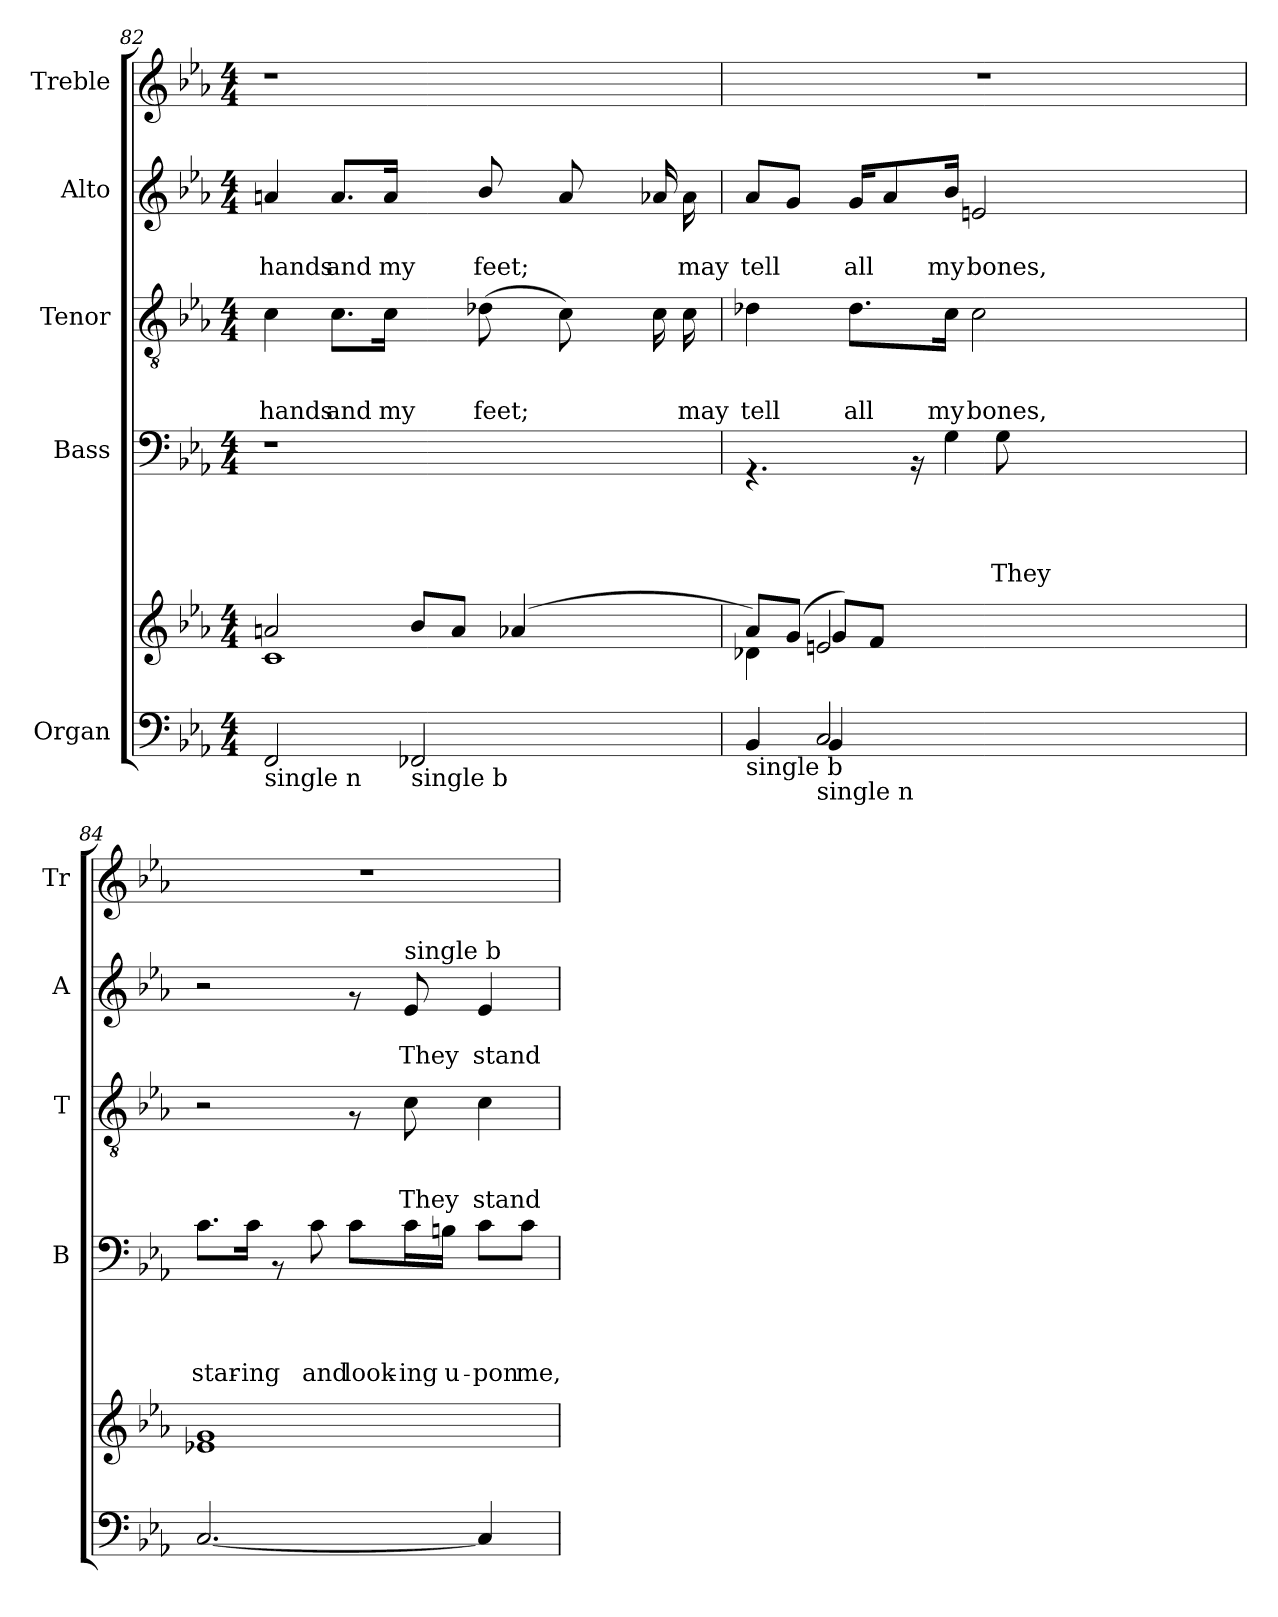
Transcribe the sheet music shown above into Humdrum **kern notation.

**kern	**kern	**kern	**text	**text	**text	**text	**kern	**text	**text	**text	**kern	**text	**text	**kern
*part5	*part5	*part4	*part4	*part4	*part4	*part4	*part3	*part3	*part3	*part3	*part2	*part2	*part2	*part1
*staff6	*staff5	*staff4	*staff4	*staff4	*staff4	*staff4	*staff3	*staff3	*staff3	*staff3	*staff2	*staff2	*staff2	*staff1
*I"Organ	*	*I"Bass	*	*	*	*	*I"Tenor	*	*	*	*I"Alto	*	*	*I"Treble
*	*	*I'B	*	*	*	*	*I'T	*	*	*	*I'A	*	*	*I'Tr
*clefF4	*clefG2	*clefF4	*	*	*	*	*clefGv2	*	*	*	*clefG2	*	*	*clefG2
*k[b-e-a-]	*k[b-e-a-]	*k[b-e-a-]	*	*	*	*	*k[b-e-a-]	*	*	*	*k[b-e-a-]	*	*	*k[b-e-a-]
*E-:	*E-:	*E-:	*	*	*	*	*E-:	*	*	*	*E-:	*	*	*E-:
*M4/4	*M4/4	*M4/4	*	*	*	*	*M4/4	*	*	*	*M4/4	*	*	*M4/4
=82	=82	=82	=82	=82	=82	=82	=82	=82	=82	=82	=82	=82	=82	=82
*	*^	*	*	*	*	*	*	*	*	*	*	*	*	*
!LO:TX:b:t=single n	!	!	!	!	!	!	!	!	!	!	!	!	!	!	!
!	!	!	!	!	!	!	!	!	!	!	!LO:LY:b	!	!	!LO:LY:b	!
*	*	*	*	*	*	*	*	*^	*	*	*	*^	*	*	*
2FF/	2an/	1c	1r	.	.	.	.	4c\	1ryy	.	.	hands	4an/	1ryy	.	hands	1r
!	!	!	!	!	!	!	!	!	!	!	!	!LO:LY:b	!	!	!	!LO:LY:b	!
.	.	.	.	.	.	.	.	8.c\L	.	.	.	and	8.a/L	.	.	and	.
!	!	!	!	!	!	!	!	!	!	!	!	!LO:LY:b	!	!	!	!LO:LY:b	!
.	.	.	.	.	.	.	.	16c\Jk	.	.	.	my	16a/Jk	.	.	my	.
!LO:TX:b:t=single b	!	!	!	!	!	!	!	!	!	!	!	!	!	!	!	!	!
2FF-/	8b-/L	.	.	.	.	.	.	8ryy	.	.	.	.	8ryy	.	.	.	.
.	8a/J	.	.	.	.	.	.	32ryy	.	.	.	.	32ryy	.	.	.	.
.	.	.	.	.	.	.	.	128ryy	.	.	.	.	128ryy	.	.	.	.
.	.	.	.	.	.	.	.	512ryy	.	.	.	.	512ryy	.	.	.	.
!	!	!	!	!	!	!	!	!	!	!	!	!LO:LY:b	!	!	!	!LO:LY:b	!
.	.	.	.	.	.	.	.	(>8d-X\	.	.	.	feet;	8b-/	.	.	feet;	.
.	(>4a-X/	.	.	.	.	.	.	.	.	.	.	.	.	.	.	.	.
.	.	.	.	.	.	.	.	32ryy	.	.	.	.	32ryy	.	.	.	.
.	.	.	.	.	.	.	.	128ryy	.	.	.	.	128ryy	.	.	.	.
.	.	.	.	.	.	.	.	512ryy	.	.	.	.	512ryy	.	.	.	.
.	.	.	.	.	.	.	.	8c\)	.	.	.	.	8a/	.	.	.	.
.	.	.	.	.	.	.	.	16ryy	.	.	.	.	16ryy	.	.	.	.
8ryy	8ryy	8ryy	8ryy	.	.	.	.	.	16ryy	.	.	.	.	16ryy	.	.	8ryy
.	.	.	.	.	.	.	.	64ryy	.	.	.	.	64ryy	.	.	.	.
.	.	.	.	.	.	.	.	256.ryy	.	.	.	.	256.ryy	.	.	.	.
.	.	.	.	.	.	.	.	16c\	.	.	.	.	16a-X/	.	.	.	.
!	!	!	!	!	!	!	!	!	!	!	!	!LO:LY:b	!	!	!	!LO:LY:b	!
.	.	.	.	.	.	.	.	.	16c\	.	.	may	.	16a-\	.	may	.
.	.	.	.	.	.	.	.	64ryy	.	.	.	.	64ryy	.	.	.	.
.	.	.	.	.	.	.	.	256.ryy	.	.	.	.	256.ryy	.	.	.	.
*	*	*	*	*	*	*	*	*v	*v	*	*	*	*	*	*	*	*
*	*	*	*	*	*	*	*	*	*	*	*	*v	*v	*	*	*
=83	=83	=83	=83	=83	=83	=83	=83	=83	=83	=83	=83	=83	=83	=83	=83
*^	*^	*	*^	*	*	*	*	*	*	*	*	*	*	*	*
*	*^	*	*	*^	*	*	*	*	*	*	*	*	*	*	*	*	*	*
!LO:TX:b:t=single b	!	!	!	!	!	!	!	!	!	!	!	!	!	!	!	!	!	!	!	!
!	!	!	!	!	!	!	!	!	!	!	!	!	!	!	!	!LO:LY:b	!	!	!LO:LY:b	!
4BB-</	8ryy	8ryy	8a-/L)	4d-X\	8ryy	8ryy	4.rAA	2ryy	.	.	.	.	4d-X\	.	.	tell	8a-/L	.	tell	1r
.	32ryy	32ryy	(>8g/J	.	32ryy	32ryy	.	.	.	.	.	.	.	.	.	.	8g/J	.	.	.
.	128ryy	128ryy	.	.	128ryy	128ryy	.	.	.	.	.	.	.	.	.	.	.	.	.	.
.	512ryy	512ryy	.	.	512ryy	512ryy	.	.	.	.	.	.	.	.	.	.	.	.	.	.
!	!LO:TX:b:t=single n	!	!	!	!	!	!	!	!	!	!	!	!	!	!	!	!	!	!	!
.	2C/	4BB-/	.	.	2en/	8g/L)	.	.	.	.	.	.	.	.	.	.	.	.	.	.
!	!	!	!	!	!	!	!	!	!	!	!	!	!	!	!	!LO:LY:b	!	!	!LO:LY:b	!
4ryy	.	.	4ryy	4ryy	.	.	.	.	.	.	.	.	8.d-\L	.	.	all	16g/KL	.	all	.
.	.	.	.	.	.	8f/J	.	.	.	.	.	.	.	.	.	.	.	.	.	.
.	.	.	.	.	.	.	.	.	.	.	.	.	.	.	.	.	8a-/	.	.	.
.	.	.	.	.	.	.	16rAA	.	.	.	.	.	.	.	.	.	.	.	.	.
.	.	4ryy	.	.	.	4ryy	.	.	.	.	.	.	.	.	.	.	.	.	.	.
!	!	!	!	!	!	!	!	!	!	!	!	!	!	!	!	!LO:LY:b	!	!	!LO:LY:b	!
.	.	.	.	.	.	.	4G\	.	.	.	.	.	16c\Jk	.	.	my	16b-/Jk	.	my	.
!	!	!	!	!	!	!	!	!	!	!	!	!	!	!	!	!LO:LY:b	!	!	!LO:LY:b	!
16ryy	.	.	16ryy	16ryy	.	.	.	32ryy	.	.	.	.	2c\	.	.	bones,	2en/	.	bones,	.
.	.	.	.	.	.	.	.	128ryy	.	.	.	.	.	.	.	.	.	.	.	.
!	!	!	!	!	!	!	!	!	!	!	!	!LO:LY:b	!	!	!	!	!	!	!	!
.	.	.	.	.	.	.	.	8G\	.	.	.	They	.	.	.	.	.	.	.	.
64ryy	.	.	64ryy	64ryy	.	.	.	.	.	.	.	.	.	.	.	.	.	.	.	.
256.ryy	.	.	256.ryy	256.ryy	.	.	.	.	.	.	.	.	.	.	.	.	.	.	.	.
4ryy	.	.	4ryy	4ryy	.	.	.	.	.	.	.	.	.	.	.	.	.	.	.	.
.	.	.	.	.	.	.	.	4ryy	.	.	.	.	.	.	.	.	.	.	.	.
.	4ryy	16ryy	.	.	4ryy	16ryy	.	.	.	.	.	.	.	.	.	.	.	.	.	.
.	.	.	.	.	.	.	4ryy	.	.	.	.	.	.	.	.	.	.	.	.	.
.	.	64ryy	.	.	.	64ryy	.	.	.	.	.	.	.	.	.	.	.	.	.	.
.	.	256.ryy	.	.	.	256.ryy	.	.	.	.	.	.	.	.	.	.	.	.	.	.
.	.	4ryy	.	.	.	4ryy	.	.	.	.	.	.	.	.	.	.	.	.	.	.
8ryy	.	.	8ryy	8ryy	.	.	.	.	.	.	.	.	.	.	.	.	.	.	.	.
.	.	.	.	.	.	.	.	16ryy	.	.	.	.	.	.	.	.	.	.	.	.
.	16ryy	.	.	.	16ryy	.	.	.	.	.	.	.	.	.	.	.	.	.	.	.
.	.	.	.	.	.	.	16ryy	.	.	.	.	.	.	.	.	.	.	.	.	.
32ryy	.	.	32ryy	32ryy	.	.	.	.	.	.	.	.	.	.	.	.	.	.	.	.
.	.	.	.	.	.	.	.	64.ryy	.	.	.	.	.	.	.	.	.	.	.	.
.	64ryy	.	.	.	64ryy	.	.	.	.	.	.	.	.	.	.	.	.	.	.	.
128ryy	.	.	128ryy	128ryy	.	.	.	.	.	.	.	.	.	.	.	.	.	.	.	.
.	256.ryy	.	.	.	256.ryy	.	.	.	.	.	.	.	.	.	.	.	.	.	.	.
512ryy	.	.	512ryy	512ryy	.	.	.	.	.	.	.	.	.	.	.	.	.	.	.	.
*v	*v	*v	*	*	*	*	*v	*v	*	*	*	*	*	*	*	*	*	*	*	*
*	*	*v	*v	*v	*	*	*	*	*	*	*	*	*	*	*	*	*
=84	=84	=84	=84	=84	=84	=84	=84	=84	=84	=84	=84	=84	=84	=84	=84
!	!	!	!	!	!	!	!LO:LY:b	!	!	!	!	!	!	!	!
*	*v	*v	*	*	*	*	*	*	*	*	*	*	*	*	*
[<2.C/	1e-X 1g	8.c\L	.	.	.	star-	2r	.	.	.	2r	.	.	1r
!	!	!	!	!	!	!LO:LY:b	!	!	!	!	!	!	!	!
.	.	16c\Jk	.	.	.	-ing	.	.	.	.	.	.	.	.
.	.	8rAA	.	.	.	.	.	.	.	.	.	.	.	.
!	!	!	!	!	!	!LO:LY:b	!	!	!	!	!	!	!	!
.	.	8c\	.	.	.	and	.	.	.	.	.	.	.	.
!	!	!	!	!	!	!LO:LY:b	!	!	!	!	!	!	!	!
.	.	8c\L	.	.	.	look-	8rF	.	.	.	8rf	.	.	.
!	!	!	!	!	!	!	!	!	!	!	!LO:TX:a:t=single b	!	!	!
!	!	!	!	!	!	!LO:LY:b	!	!	!	!LO:LY:b	!	!	!LO:LY:b	!
.	.	16c\L	.	.	.	-ing	8c\	.	.	They	8e-/	.	They	.
!	!	!	!	!	!	!LO:LY:b	!	!	!	!	!	!	!	!
.	.	16Bn\JJ	.	.	.	u-	.	.	.	.	.	.	.	.
!	!	!	!	!	!	!LO:LY:b	!	!	!	!LO:LY:b	!	!	!LO:LY:b	!
4C/]	.	8c\L	.	.	.	-pon	4c\	.	.	stand	4e-/	.	stand	.
!	!	!	!	!	!	!LO:LY:b	!	!	!	!	!	!	!	!
.	.	8c\J	.	.	.	me,	.	.	.	.	.	.	.	.
=	=	=	=	=	=	=	=	=	=	=	=	=	=	=
*-	*-	*-	*-	*-	*-	*-	*-	*-	*-	*-	*-	*-	*-	*-
